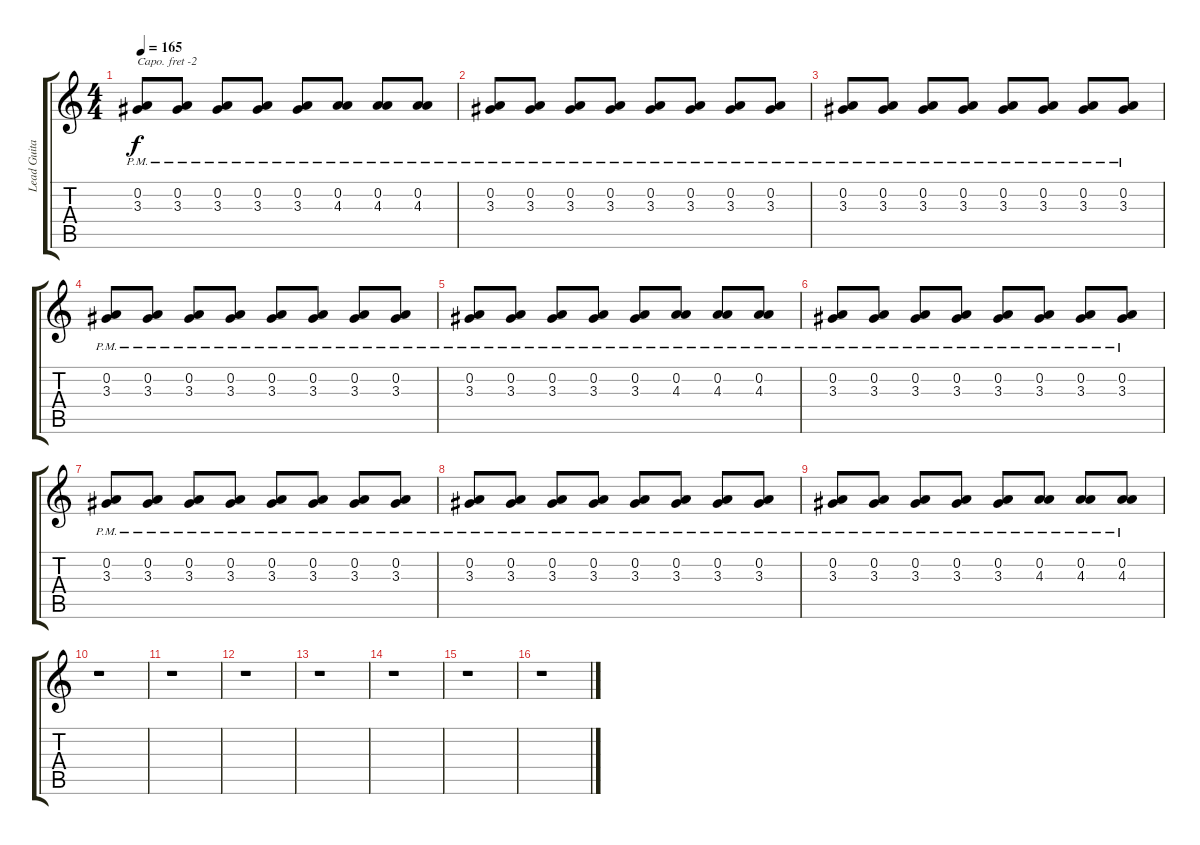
\track ("Lead Guitar" "Lead Guita") {instrument distortionguitar}
\staff {score tabs}
\capo -2
\tuning (E4 B3 G3 D3 A2 D2) {hide}
\ts (4 4)
\tempo 165
\clef g2
\ks c
(0.2{pm} 3.3{pm}).8{dy f} (0.2{pm} 3.3{pm}).8 (0.2{pm} 3.3{pm}).8 (0.2{pm} 3.3{pm}).8 (0.2{pm} 3.3{pm}).8 (0.2{pm} 4.3{pm}).8 (0.2{pm} 4.3{pm}).8 (0.2{pm} 4.3{pm}).8 |
(0.2{pm} 3.3{pm}).8 (0.2{pm} 3.3{pm}).8 (0.2{pm} 3.3{pm}).8 (0.2{pm} 3.3{pm}).8 (0.2{pm} 3.3{pm}).8 (0.2{pm} 3.3{pm}).8 (0.2{pm} 3.3{pm}).8 (0.2{pm} 3.3{pm}).8 |
(0.2{pm} 3.3{pm}).8 (0.2{pm} 3.3{pm}).8 (0.2{pm} 3.3{pm}).8 (0.2{pm} 3.3{pm}).8 (0.2{pm} 3.3{pm}).8 (0.2{pm} 3.3{pm}).8 (0.2{pm} 3.3{pm}).8 (0.2{pm} 3.3{pm}).8 |
(0.2{pm} 3.3{pm}).8 (0.2{pm} 3.3{pm}).8 (0.2{pm} 3.3{pm}).8 (0.2{pm} 3.3{pm}).8 (0.2{pm} 3.3{pm}).8 (0.2{pm} 3.3{pm}).8 (0.2{pm} 3.3{pm}).8 (0.2{pm} 3.3{pm}).8 |
(0.2{pm} 3.3{pm}).8 (0.2{pm} 3.3{pm}).8 (0.2{pm} 3.3{pm}).8 (0.2{pm} 3.3{pm}).8 (0.2{pm} 3.3{pm}).8 (0.2{pm} 4.3{pm}).8 (0.2{pm} 4.3{pm}).8 (0.2{pm} 4.3{pm}).8 |
(0.2{pm} 3.3{pm}).8 (0.2{pm} 3.3{pm}).8 (0.2{pm} 3.3{pm}).8 (0.2{pm} 3.3{pm}).8 (0.2{pm} 3.3{pm}).8 (0.2{pm} 3.3{pm}).8 (0.2{pm} 3.3{pm}).8 (0.2{pm} 3.3{pm}).8 |
(0.2{pm} 3.3{pm}).8 (0.2{pm} 3.3{pm}).8 (0.2{pm} 3.3{pm}).8 (0.2{pm} 3.3{pm}).8 (0.2{pm} 3.3{pm}).8 (0.2{pm} 3.3{pm}).8 (0.2{pm} 3.3{pm}).8 (0.2{pm} 3.3{pm}).8 |
(0.2{pm} 3.3{pm}).8 (0.2{pm} 3.3{pm}).8 (0.2{pm} 3.3{pm}).8 (0.2{pm} 3.3{pm}).8 (0.2{pm} 3.3{pm}).8 (0.2{pm} 3.3{pm}).8 (0.2{pm} 3.3{pm}).8 (0.2{pm} 3.3{pm}).8 |
(0.2{pm} 3.3{pm}).8 (0.2{pm} 3.3{pm}).8 (0.2{pm} 3.3{pm}).8 (0.2{pm} 3.3{pm}).8 (0.2{pm} 3.3{pm}).8 (0.2{pm} 4.3{pm}).8 (0.2{pm} 4.3{pm}).8 (0.2{pm} 4.3{pm}).8 |
r.1 |
r.1 |
r.1 |
r.1 |
r.1 |
r.1 |
r.1
